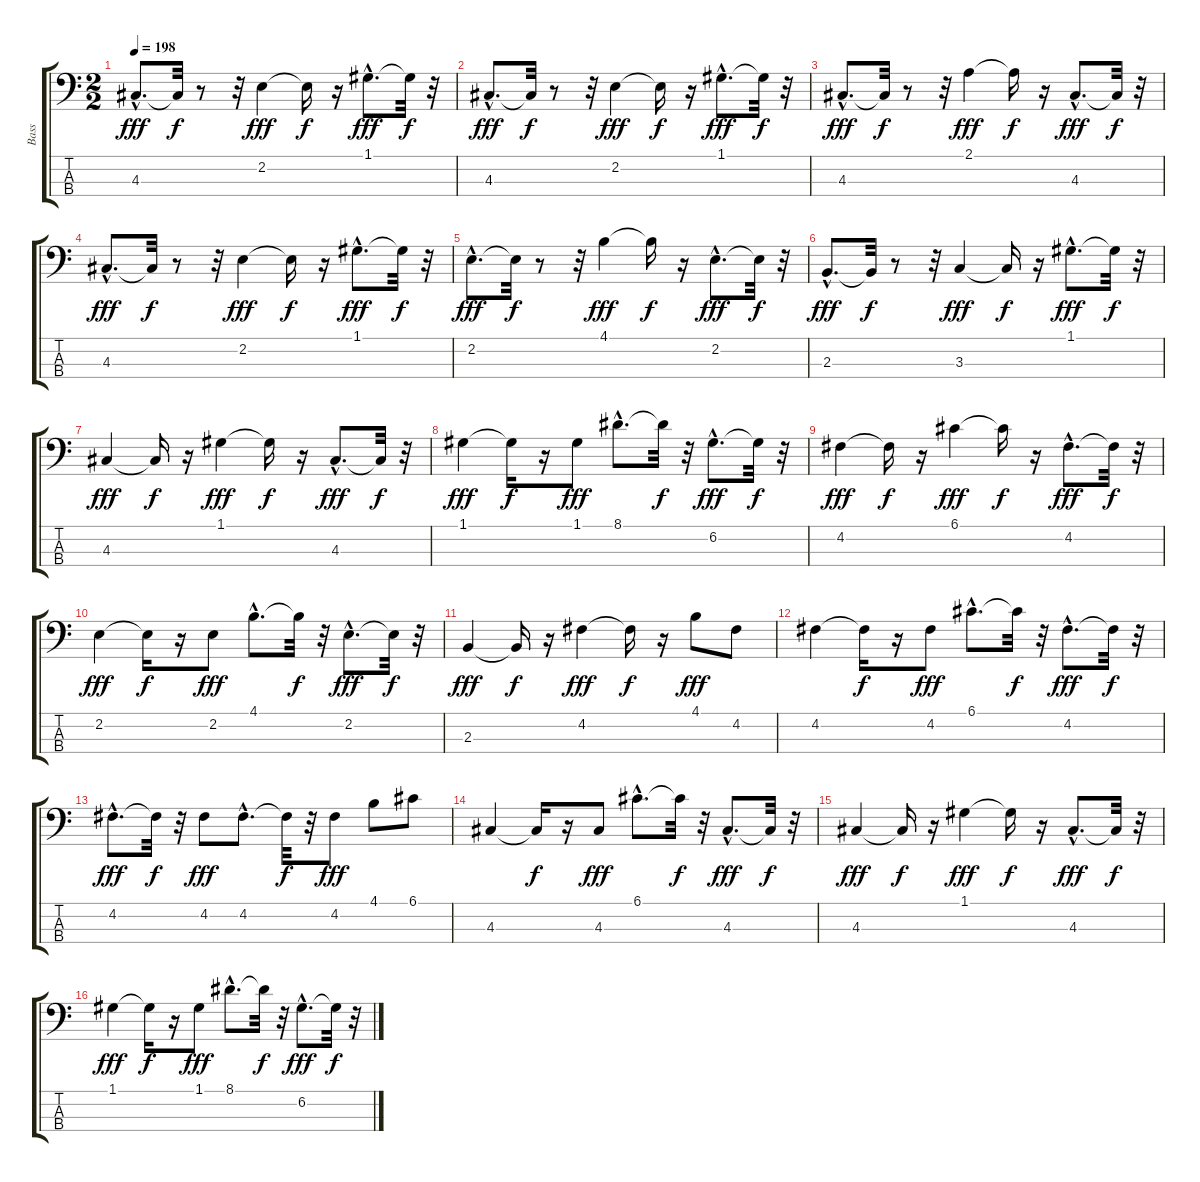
\track ("Bass" "Bass") {instrument fretlessbass}
\staff {score tabs}
\tuning (G2 D2 A1 E1) {hide}
\ts (2 2)
\tempo 198
\clef f4
\ks c
4.3{hac}.8{d dy fff} 4.3{t}.32{dy f} r.8 r.32 2.2.4{dy fff} 2.2{t}.16{dy f} r.16 1.1{hac}.8{d dy fff} 1.1{t}.32{dy f} r.32 |
4.3{hac}.8{d dy fff} 4.3{t}.32{dy f} r.8 r.32 2.2.4{dy fff} 2.2{t}.16{dy f} r.16 1.1{hac}.8{d dy fff} 1.1{t}.32{dy f} r.32 |
4.3{hac}.8{d dy fff} 4.3{t}.32{dy f} r.8 r.32 2.1.4{dy fff} 2.1{t}.16{dy f} r.16 4.3{hac}.8{d dy fff} 4.3{t}.32{dy f} r.32 |
4.3{hac}.8{d dy fff} 4.3{t}.32{dy f} r.8 r.32 2.2.4{dy fff} 2.2{t}.16{dy f} r.16 1.1{hac}.8{d dy fff} 1.1{t}.32{dy f} r.32 |
2.2{hac}.8{d dy fff} 2.2{t}.32{dy f} r.8 r.32 4.1.4{dy fff} 4.1{t}.16{dy f} r.16 2.2{hac}.8{d dy fff} 2.2{t}.32{dy f} r.32 |
2.3{hac}.8{d dy fff} 2.3{t}.32{dy f} r.8 r.32 3.3.4{dy fff} 3.3{t}.16{dy f} r.16 1.1{hac}.8{d dy fff} 1.1{t}.32{dy f} r.32 |
4.3.4{dy fff} 4.3{t}.16{dy f} r.16 1.1.4{dy fff} 1.1{t}.16{dy f} r.16 4.3{hac}.8{d dy fff} 4.3{t}.32{dy f} r.32 |
1.1.4{dy fff} 1.1{t}.16{dy f} r.16 1.1.8{dy fff} 8.1{hac}.8{d} 8.1{t}.32{dy f} r.32 6.2{hac}.8{d dy fff} 6.2{t}.32{dy f} r.32 |
4.2.4{dy fff} 4.2{t}.16{dy f} r.16 6.1.4{dy fff} 6.1{t}.16{dy f} r.16 4.2{hac}.8{d dy fff} 4.2{t}.32{dy f} r.32 |
2.2.4{dy fff} 2.2{t}.16{dy f} r.16 2.2.8{dy fff} 4.1{hac}.8{d} 4.1{t}.32{dy f} r.32 2.2{hac}.8{d dy fff} 2.2{t}.32{dy f} r.32 |
2.3.4{dy fff} 2.3{t}.16{dy f} r.16 4.2.4{dy fff} 4.2{t}.16{dy f} r.16 4.1.8{dy fff} 4.2.8 |
4.2.4 4.2{t}.16{dy f} r.16 4.2.8{dy fff} 6.1{hac}.8{d} 6.1{t}.32{dy f} r.32 4.2{hac}.8{d dy fff} 4.2{t}.32{dy f} r.32 |
4.2{hac}.8{d dy fff} 4.2{t}.32{dy f} r.32 4.2.8{dy fff} 4.2{hac}.8{d} 4.2{t}.32{dy f} r.32 4.2.8{dy fff} 4.1.8 6.1.8 |
4.3.4 4.3{t}.16{dy f} r.16 4.3.8{dy fff} 6.1{hac}.8{d} 6.1{t}.32{dy f} r.32 4.3{hac}.8{d dy fff} 4.3{t}.32{dy f} r.32 |
4.3.4{dy fff} 4.3{t}.16{dy f} r.16 1.1.4{dy fff} 1.1{t}.16{dy f} r.16 4.3{hac}.8{d dy fff} 4.3{t}.32{dy f} r.32 |
1.1.4{dy fff} 1.1{t}.16{dy f} r.16 1.1.8{dy fff} 8.1{hac}.8{d} 8.1{t}.32{dy f} r.32 6.2{hac}.8{d dy fff} 6.2{t}.32{dy f} r.32
